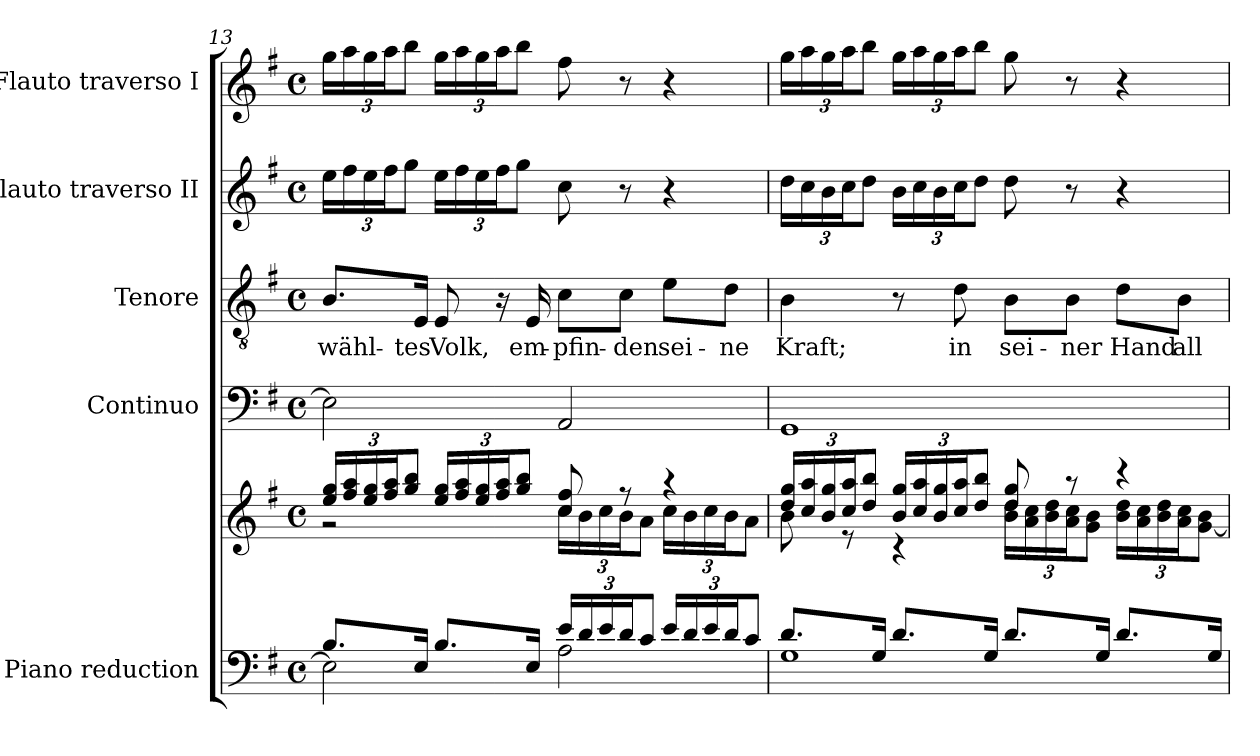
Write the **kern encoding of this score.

**kern	**kern	**kern	**kern	**text	**kern	**kern
*part5	*part5	*part4	*part3	*part3	*part2	*part1
*staff6	*staff5	*staff4	*staff3	*staff3	*staff2	*staff1
*I"Piano reduction	*	*I"Continuo	*I"Tenore	*	*I"Flauto traverso II	*I"Flauto traverso I
*I'Pno	*	*	*	*	*I'Fl	*I'Fl
*clefF4	*clefG2	*clefF4	*clefGv2	*	*clefG2	*clefG2
*k[f#]	*k[f#]	*k[f#]	*k[f#]	*	*k[f#]	*k[f#]
*M4/4	*M4/4	*M4/4	*M4/4	*	*M4/4	*M4/4
*met(c)	*met(c)	*met(c)	*met(c)	*	*met(c)	*met(c)
=13	=13	=13	=13	=13	=13	=13
*^	*	*	*	*	*	*
*	*	*Xbrackettup	*	*	*	*	*
*	*	*^	*	*	*	*	*
!	!	!	!	!	!	!LO:LY:b	!	!
*	*	*	*	*	*	*	*Xbrackettup	*Xbrackettup
8.B/L	2E\]	24ee/ 24gg/LL	2r	2E\]	8.B/L	-wähl-	24ee\LL	24gg\LL
.	.	24ff#/ 24aa/	.	.	.	.	24ff#\	24aa\
.	.	24ee/ 24gg/	.	.	.	.	24ee\	24gg\
.	.	24ff#/ 24aa/J	.	.	.	.	24ff#\J	24aa\J
.	.	12gg/ 12bb/J	.	.	.	.	12gg\J	12bb\J
!	!	!	!	!	!	!LO:LY:b	!	!
16E/Jk	.	.	.	.	16E/Jk	-tes	.	.
!	!	!	!	!	!	!LO:LY:b	!	!
8.B/L	.	24ee/ 24gg/LL	.	.	8E/	Volk,	24ee\LL	24gg\LL
.	.	24ff#/ 24aa/	.	.	.	.	24ff#\	24aa\
.	.	24ee/ 24gg/	.	.	.	.	24ee\	24gg\
.	.	24ff#/ 24aa/J	.	.	16r	.	24ff#\J	24aa\J
.	.	12gg/ 12bb/J	.	.	.	.	12gg\J	12bb\J
!	!	!	!	!	!	!LO:LY:b	!	!
16E/Jk	.	.	.	.	16E/	em-	.	.
*Xbrackettup	*	*	*	*	*	*	*	*
!	!	!	!	!	!	!LO:LY:b	!	!
24e/LL	2A\	8cc/ 8ff#/	24cc\LL	2AA/	8c\L	-pfin-	8cc\	8ff#\
24d/	.	.	24b\	.	.	.	.	.
24e/	.	.	24cc\	.	.	.	.	.
!	!	!	!	!	!	!LO:LY:b	!	!
24d/J	.	8r	24b\J	.	8c\J	-den	8r	8r
12c/J	.	.	12a\J	.	.	.	.	.
!	!	!	!	!	!	!LO:LY:b	!	!
24e/LL	.	4r	24cc\LL	.	8e\L	sei-	4r	4r
24d/	.	.	24b\	.	.	.	.	.
24e/	.	.	24cc\	.	.	.	.	.
!	!	!	!	!	!	!LO:LY:b	!	!
24d/J	.	.	24b\J	.	8d\J	-ne	.	.
12c/J	.	.	12a\J	.	.	.	.	.
=14	=14	=14	=14	=14	=14	=14	=14	=14
!	!	!	!	!	!	!LO:LY:b	!	!
8.d/L	1G	24dd/ 24gg/LL	8b\	1GG	4B\	Kraft;	24dd\LL	24gg\LL
.	.	24cc/ 24aa/	.	.	.	.	24cc\	24aa\
.	.	24b/ 24gg/	.	.	.	.	24b\	24gg\
.	.	24cc/ 24aa/J	8r	.	.	.	24cc\J	24aa\J
.	.	12dd/ 12bb/J	.	.	.	.	12dd\J	12bb\J
16G/Jk	.	.	.	.	.	.	.	.
8.d/L	.	24b/ 24gg/LL	4r	.	8r	.	24b\LL	24gg\LL
.	.	24cc/ 24aa/	.	.	.	.	24cc\	24aa\
.	.	24b/ 24gg/	.	.	.	.	24b\	24gg\
!	!	!	!	!	!	!LO:LY:b	!	!
.	.	24cc/ 24aa/J	.	.	8d\	in	24cc\J	24aa\J
.	.	12dd/ 12bb/J	.	.	.	.	12dd\J	12bb\J
16G/Jk	.	.	.	.	.	.	.	.
!	!	!	!	!	!	!LO:LY:b	!	!
8.d/L	.	8dd/ 8gg/	24b\ 24dd\LL	.	8B\L	sei-	8dd\	8gg\
.	.	.	24a\ 24cc\	.	.	.	.	.
.	.	.	24b\ 24dd\	.	.	.	.	.
!	!	!	!	!	!	!LO:LY:b	!	!
.	.	8r	24a\ 24cc\J	.	8B\J	-ner	8r	8r
.	.	.	12g\ 12b\J	.	.	.	.	.
16G/Jk	.	.	.	.	.	.	.	.
!	!	!	!	!	!	!LO:LY:b	!	!
8.d/L	.	4r	24b\ 24dd\LL	.	8d\L	Hand	4r	4r
.	.	.	24a\ 24cc\	.	.	.	.	.
.	.	.	24b\ 24dd\	.	.	.	.	.
!	!	!	!	!	!	!LO:LY:b	!	!
.	.	.	24a\ 24cc\J	.	8B\J	all-	.	.
.	.	.	[12g\ 12b\J	.	.	.	.	.
16G/Jk	.	.	.	.	.	.	.	.
*v	*v	*	*	*	*	*	*	*
*	*v	*v	*	*	*	*	*
=	=	=	=	=	=	=
*-	*-	*-	*-	*-	*-	*-
